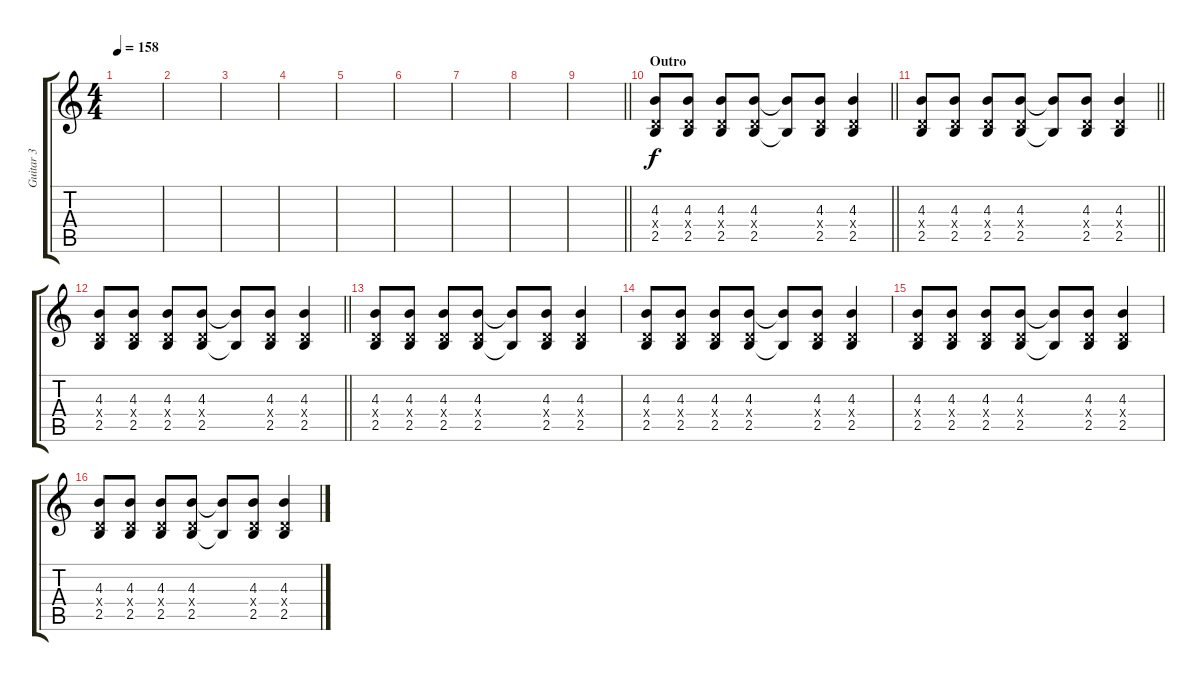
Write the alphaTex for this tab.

\track ("Guitar 3" "Guitar 3") {instrument distortionguitar}
\staff {score tabs}
\tuning (E4 B3 G3 D3 A2 E2) {hide}
\ts (4 4)
\tempo 158
\clef g2
\ks c
|
|
|
|
|
|
|
|
\barLineRight lightlight
|
\section ("" "Outro")
\barLineRight lightlight
(4.3 0.4{x} 2.5).8 (4.3 0.4{x} 2.5).8 (4.3 0.4{x} 2.5).8 (4.3 0.4{x} 2.5).8 (4.3{t} 2.5{t}).8 (4.3 0.4{x} 2.5).8 (4.3 0.4{x} 2.5).4 |
\barLineRight lightlight
(4.3 0.4{x} 2.5).8 (4.3 0.4{x} 2.5).8 (4.3 0.4{x} 2.5).8 (4.3 0.4{x} 2.5).8 (4.3{t} 2.5{t}).8 (4.3 0.4{x} 2.5).8 (4.3 0.4{x} 2.5).4 |
\barLineRight lightlight
(4.3 0.4{x} 2.5).8 (4.3 0.4{x} 2.5).8 (4.3 0.4{x} 2.5).8 (4.3 0.4{x} 2.5).8 (4.3{t} 2.5{t}).8 (4.3 0.4{x} 2.5).8 (4.3 0.4{x} 2.5).4 |
(4.3 0.4{x} 2.5).8 (4.3 0.4{x} 2.5).8 (4.3 0.4{x} 2.5).8 (4.3 0.4{x} 2.5).8 (4.3{t} 2.5{t}).8 (4.3 0.4{x} 2.5).8 (4.3 0.4{x} 2.5).4 |
(4.3 0.4{x} 2.5).8 (4.3 0.4{x} 2.5).8 (4.3 0.4{x} 2.5).8 (4.3 0.4{x} 2.5).8 (4.3{t} 2.5{t}).8 (4.3 0.4{x} 2.5).8 (4.3 0.4{x} 2.5).4 |
(4.3 0.4{x} 2.5).8 (4.3 0.4{x} 2.5).8 (4.3 0.4{x} 2.5).8 (4.3 0.4{x} 2.5).8 (4.3{t} 2.5{t}).8 (4.3 0.4{x} 2.5).8 (4.3 0.4{x} 2.5).4 |
(4.3 0.4{x} 2.5).8 (4.3 0.4{x} 2.5).8 (4.3 0.4{x} 2.5).8 (4.3 0.4{x} 2.5).8 (4.3{t} 2.5{t}).8 (4.3 0.4{x} 2.5).8 (4.3 0.4{x} 2.5).4
